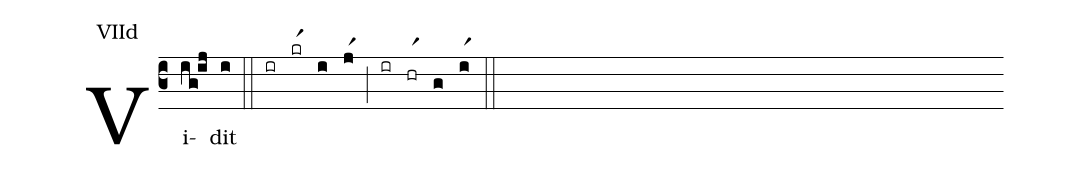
annotation: VIId;
%%
(c3)Vi(ig!ij)dit(i) (::) (ir)(krr1)(i)(jr1)(;)(ir)(hrr1)(g)(ir1)(::)
